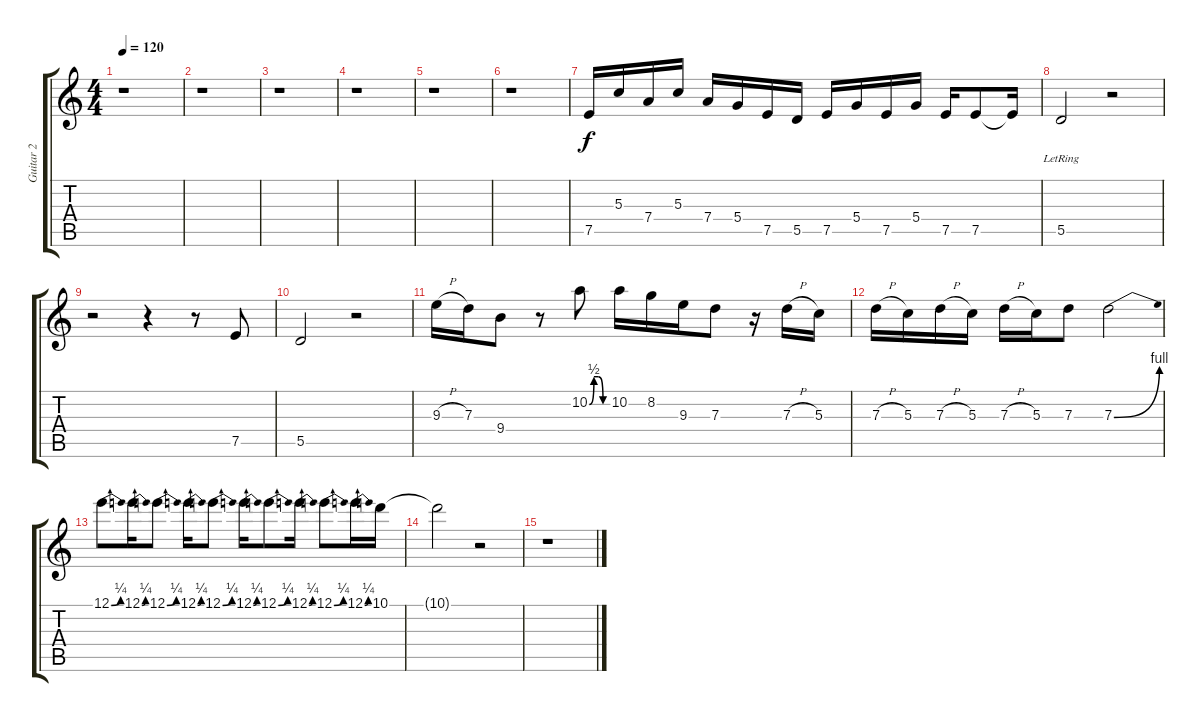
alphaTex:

\track ("Guitar 2" "Guitar 2") {instrument electricguitarclean}
\staff {score tabs}
\tuning (E4 B3 G3 D3 A2 E2) {hide}
\ts (4 4)
\tempo 120
\clef g2
\ks c
r.1{dy f} |
r.1 |
r.1 |
r.1 |
r.1 |
r.1 |
7.5.16{instrument overdrivenguitar} 5.3.16 7.4.16 5.3.16 7.4.16 5.4.16 7.5.16 5.5.16 7.5.16 5.4.16 7.5.16 5.4.16 7.5.16 7.5.8 7.5{t}.16 |
5.5{lr}.2 r.2 |
r.2 r.4 r.8 7.5.8 |
5.5.2 r.2 |
9.3{h}.16 7.3.16 9.4.8 r.8 10.2{be (custom 0 0 15 2 30 2 45 0 60 0)}.8 10.2.16 8.2.16 9.3.16 7.3.8 r.16 7.3{h}.16 5.3.16 |
7.3{h}.16 5.3.16 7.3{h}.16 5.3.16 7.3{h}.16 5.3.16 7.3.8 7.3{be (bend 0 0 60 4)}.2 |
12.1{be (bend 0 0 60 1)}.8 12.1{be (bend 0 0 60 1)}.16 12.1{be (bend 0 0 60 1)}.8 12.1{be (bend 0 0 60 1)}.16 12.1{be (bend 0 0 60 1)}.8 12.1{be (bend 0 0 60 1)}.16 12.1{be (bend 0 0 60 1)}.8 12.1{be (bend 0 0 60 1)}.16 12.1{be (bend 0 0 60 1)}.8 12.1{be (bend 0 0 60 1)}.16 10.1.16 |
10.1{t}.2 r.2 |
r.1
